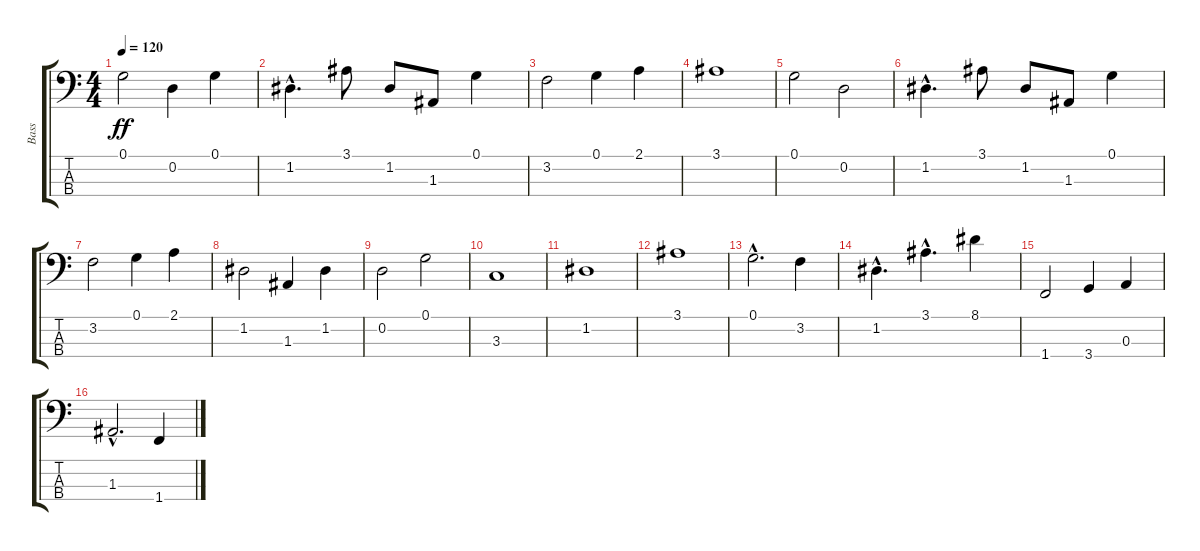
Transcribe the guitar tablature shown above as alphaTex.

\track ("Bass" "Bass") {instrument electricbassfinger}
\staff {score tabs}
\tuning (G2 D2 A1 E1) {hide}
\ts (4 4)
\tempo 120
\clef f4
\ks c
0.1.2{dy ff} 0.2.4 0.1.4 |
1.2{hac}.4{d} 3.1.8 1.2.8 1.3.8 0.1.4 |
3.2.2 0.1.4 2.1.4 |
3.1.1 |
0.1.2 0.2.2 |
1.2{hac}.4{d} 3.1.8 1.2.8 1.3.8 0.1.4 |
3.2.2 0.1.4 2.1.4 |
1.2.2 1.3.4 1.2.4 |
0.2.2 0.1.2 |
3.3.1 |
1.2.1 |
3.1.1 |
0.1{hac}.2{d} 3.2.4 |
1.2{hac}.4{d} 3.1{hac}.4{d} 8.1.4 |
1.4.2 3.4.4 0.3.4 |
1.3{hac}.2{d} 1.4.4
